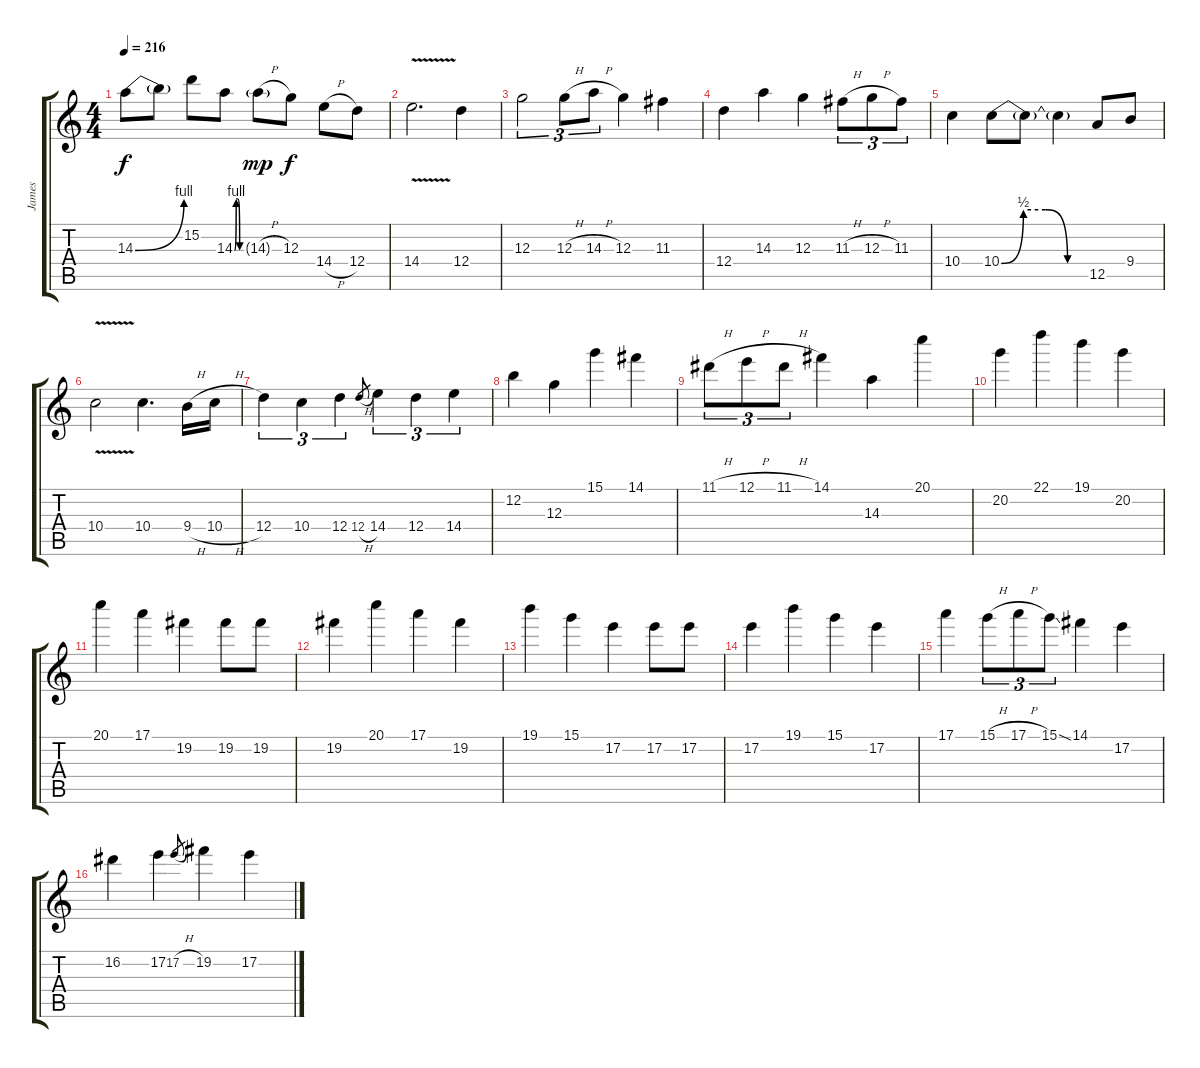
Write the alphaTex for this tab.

\track ("James" "James") {instrument distortionguitar}
\staff {score tabs}
\tuning (E4 B3 G3 D3 A2 E2) {hide}
\ts (4 4)
\tempo 216
\clef g2
\ks c
14.3{be (bend 0 0 60 4)}.8{dy f} 14.3{t}.8 15.2.8 14.3{be (custom 0 0 15 4 30 4 45 0 60 0)}.8 14.3{h g}.8{dy mp} 12.3.8{dy f} 14.4{h}.8 12.4.8 |
14.4{v}.2{d} 12.4.4 |
12.3.2{tu (3 2)} 12.3{h}.8{tu (3 2)} 14.3{h}.8{tu (3 2)} 12.3.4 11.3.4 |
12.4.4 14.3.4 12.3.4 11.3{h}.8{tu (3 2)} 12.3{h}.8{tu (3 2)} 11.3.8{tu (3 2)} |
10.4.4 10.4{be (custom 0 0 15 2 30 2 45 0 60 0)}.8 10.4{t}.8 10.4{t}.4 12.5.8 9.4.8 |
10.4{v}.2 10.4.4{d} 9.4{h}.16 10.4{h}.16 |
12.4.4{tu (3 2)} 10.4.4{tu (3 2)} 12.4.4{tu (3 2)} 12.4{h}.8{gr} 14.4.4{tu (3 2)} 12.4.4{tu (3 2)} 14.4.4{tu (3 2)} |
12.2.4 12.3.4 15.1.4 14.1.4 |
11.1{h}.8{tu (3 2)} 12.1{h}.8{tu (3 2)} 11.1{h}.8{tu (3 2)} 14.1.4 14.3.4 20.1.4 |
20.2.4 22.1.4 19.1.4 20.2.4 |
20.1.4 17.1.4 19.2.4 19.2.8 19.2.8 |
19.2.4 20.1.4 17.1.4 19.2.4 |
19.1.4 15.1.4 17.2.4 17.2.8 17.2.8 |
17.2.4 19.1.4 15.1.4 17.2.4 |
17.1.4 15.1{h}.8{tu (3 2)} 17.1{h}.8{tu (3 2)} 15.1{ss}.8{tu (3 2)} 14.1.4 17.2.4 |
16.2.4 17.2.4 17.2{h}.8{gr} 19.2.4 17.2.4
